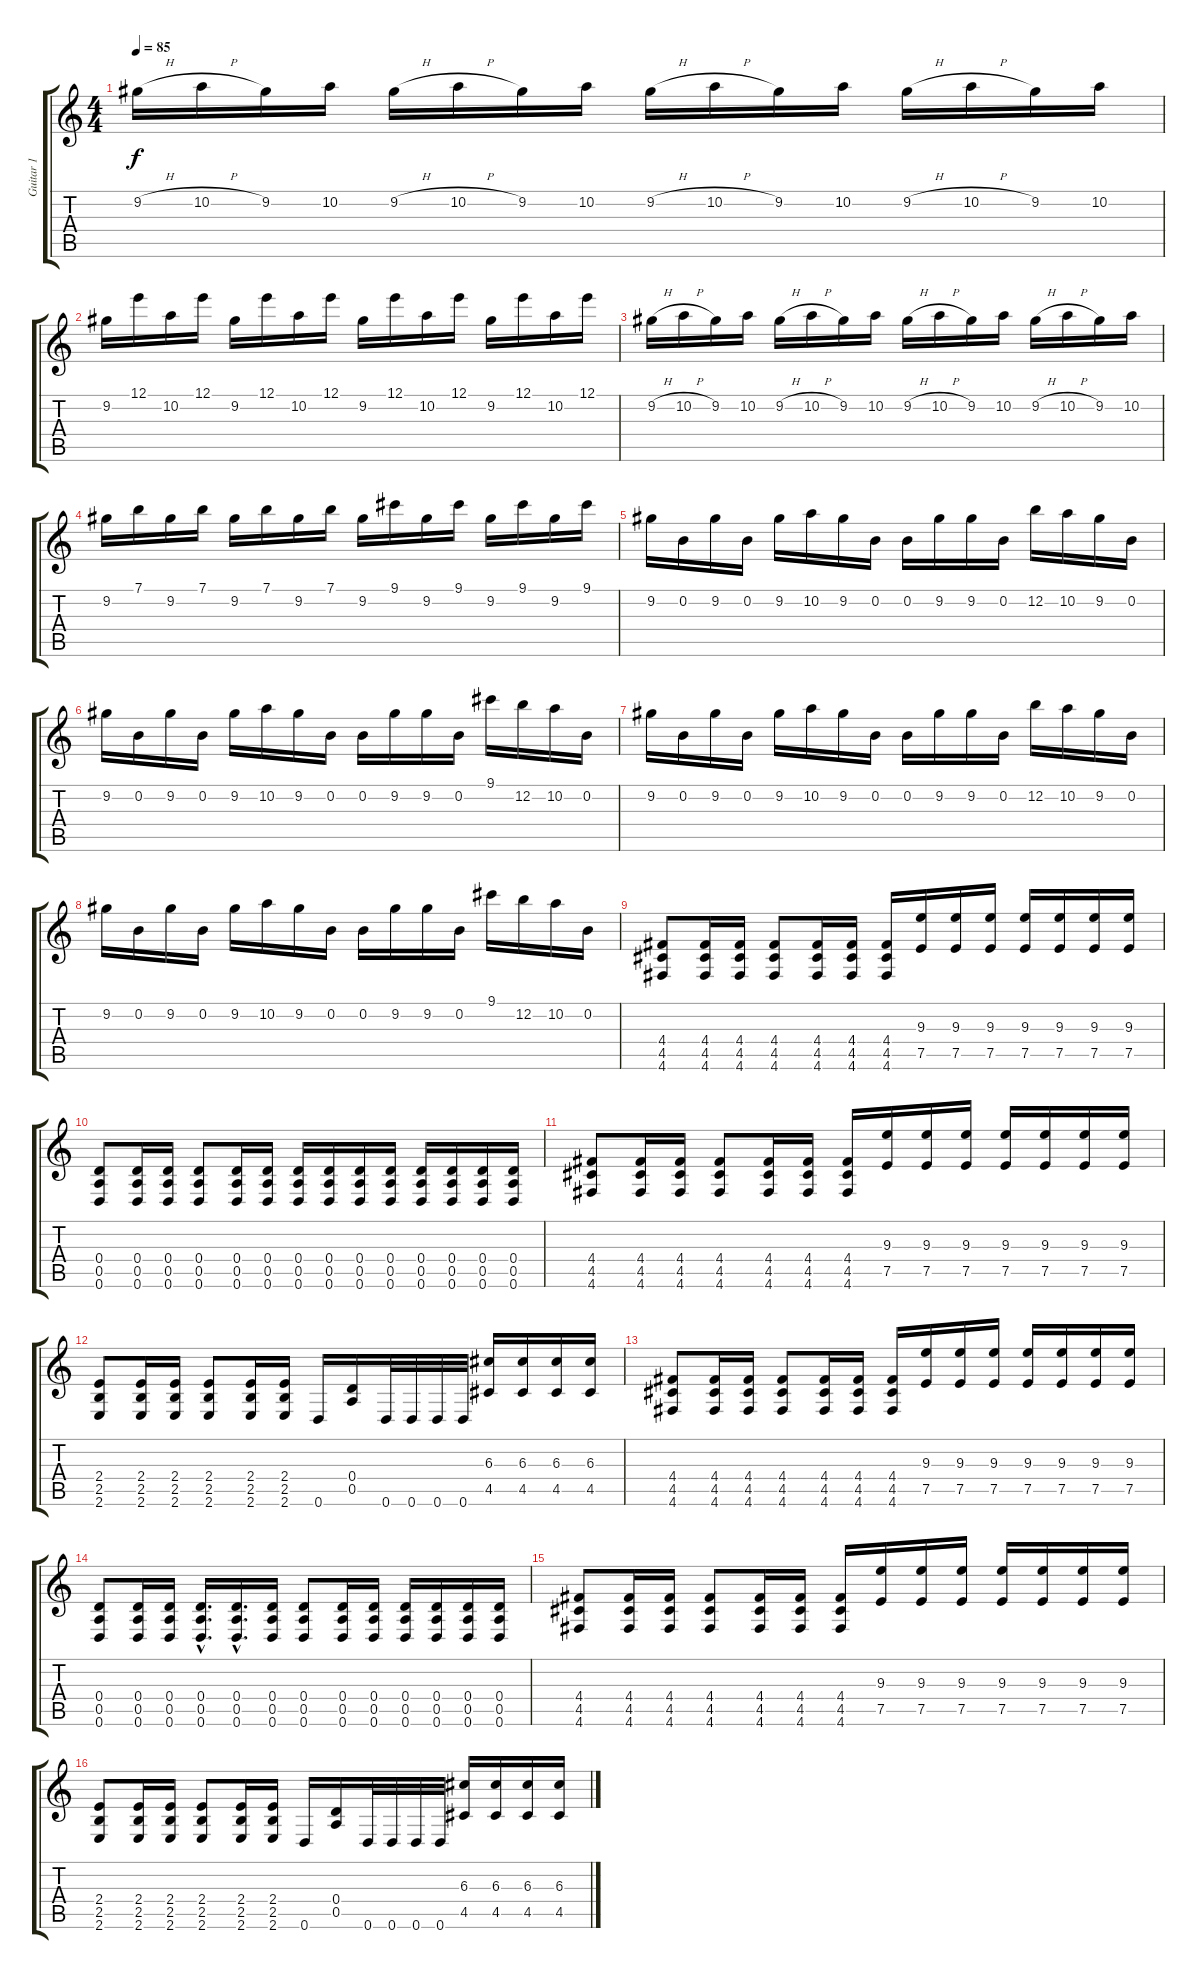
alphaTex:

\track ("Guitar 1" "Guitar 1") {instrument distortionguitar}
\staff {score tabs}
\tuning (E4 B3 G3 D3 A2 D2) {hide}
\ts (4 4)
\tempo 85
\clef g2
\ks c
9.2{h}.16{dy f} 10.2{h}.16 9.2.16 10.2.16 9.2{h}.16 10.2{h}.16 9.2.16 10.2.16 9.2{h}.16 10.2{h}.16 9.2.16 10.2.16 9.2{h}.16 10.2{h}.16 9.2.16 10.2.16 |
9.2.16 12.1.16 10.2.16 12.1.16 9.2.16 12.1.16 10.2.16 12.1.16 9.2.16 12.1.16 10.2.16 12.1.16 9.2.16 12.1.16 10.2.16 12.1.16 |
9.2{h}.16 10.2{h}.16 9.2.16 10.2.16 9.2{h}.16 10.2{h}.16 9.2.16 10.2.16 9.2{h}.16 10.2{h}.16 9.2.16 10.2.16 9.2{h}.16 10.2{h}.16 9.2.16 10.2.16 |
9.2.16 7.1.16 9.2.16 7.1.16 9.2.16 7.1.16 9.2.16 7.1.16 9.2.16 9.1.16 9.2.16 9.1.16 9.2.16 9.1.16 9.2.16 9.1.16 |
9.2.16 0.2.16 9.2.16 0.2.16 9.2.16 10.2.16 9.2.16 0.2.16 0.2.16 9.2.16 9.2.16 0.2.16 12.2.16 10.2.16 9.2.16 0.2.16 |
9.2.16 0.2.16 9.2.16 0.2.16 9.2.16 10.2.16 9.2.16 0.2.16 0.2.16 9.2.16 9.2.16 0.2.16 9.1.16 12.2.16 10.2.16 0.2.16 |
9.2.16 0.2.16 9.2.16 0.2.16 9.2.16 10.2.16 9.2.16 0.2.16 0.2.16 9.2.16 9.2.16 0.2.16 12.2.16 10.2.16 9.2.16 0.2.16 |
9.2.16 0.2.16 9.2.16 0.2.16 9.2.16 10.2.16 9.2.16 0.2.16 0.2.16 9.2.16 9.2.16 0.2.16 9.1.16 12.2.16 10.2.16 0.2.16 |
(4.4 4.5 4.6).8 (4.4 4.5 4.6).16 (4.4 4.5 4.6).16 (4.4 4.5 4.6).8 (4.4 4.5 4.6).16 (4.4 4.5 4.6).16 (4.4 4.5 4.6).16 (9.3 7.5).16 (9.3 7.5).16 (9.3 7.5).16 (9.3 7.5).16 (9.3 7.5).16 (9.3 7.5).16 (9.3 7.5).16 |
(0.4 0.5 0.6).8 (0.4 0.5 0.6).16 (0.4 0.5 0.6).16 (0.4 0.5 0.6).8 (0.4 0.5 0.6).16 (0.4 0.5 0.6).16 (0.4 0.5 0.6).16 (0.4 0.5 0.6).16 (0.4 0.5 0.6).16 (0.4 0.5 0.6).16 (0.4 0.5 0.6).16 (0.4 0.5 0.6).16 (0.4 0.5 0.6).16 (0.4 0.5 0.6).16 |
(4.4 4.5 4.6).8 (4.4 4.5 4.6).16 (4.4 4.5 4.6).16 (4.4 4.5 4.6).8 (4.4 4.5 4.6).16 (4.4 4.5 4.6).16 (4.4 4.5 4.6).16 (9.3 7.5).16 (9.3 7.5).16 (9.3 7.5).16 (9.3 7.5).16 (9.3 7.5).16 (9.3 7.5).16 (9.3 7.5).16 |
(2.4 2.5 2.6).8 (2.4 2.5 2.6).16 (2.4 2.5 2.6).16 (2.4 2.5 2.6).8 (2.4 2.5 2.6).16 (2.4 2.5 2.6).16 0.6.16 (0.4 0.5).16 0.6.32 0.6.32 0.6.32 0.6.32 (6.3 4.5).16 (6.3 4.5).16 (6.3 4.5).16 (6.3 4.5).16 |
(4.4 4.5 4.6).8 (4.4 4.5 4.6).16 (4.4 4.5 4.6).16 (4.4 4.5 4.6).8 (4.4 4.5 4.6).16 (4.4 4.5 4.6).16 (4.4 4.5 4.6).16 (9.3 7.5).16 (9.3 7.5).16 (9.3 7.5).16 (9.3 7.5).16 (9.3 7.5).16 (9.3 7.5).16 (9.3 7.5).16 |
(0.4 0.5 0.6).8 (0.4 0.5 0.6).16 (0.4 0.5 0.6).16 (0.4{hac} 0.5{hac} 0.6{hac}).16{d} (0.4{hac} 0.5{hac} 0.6{hac}).16{d} (0.4 0.5 0.6).16 (0.4 0.5 0.6).8 (0.4 0.5 0.6).16 (0.4 0.5 0.6).16 (0.4 0.5 0.6).16 (0.4 0.5 0.6).16 (0.4 0.5 0.6).16 (0.4 0.5 0.6).16 |
(4.4 4.5 4.6).8 (4.4 4.5 4.6).16 (4.4 4.5 4.6).16 (4.4 4.5 4.6).8 (4.4 4.5 4.6).16 (4.4 4.5 4.6).16 (4.4 4.5 4.6).16 (9.3 7.5).16 (9.3 7.5).16 (9.3 7.5).16 (9.3 7.5).16 (9.3 7.5).16 (9.3 7.5).16 (9.3 7.5).16 |
(2.4 2.5 2.6).8 (2.4 2.5 2.6).16 (2.4 2.5 2.6).16 (2.4 2.5 2.6).8 (2.4 2.5 2.6).16 (2.4 2.5 2.6).16 0.6.16 (0.4 0.5).16 0.6.32 0.6.32 0.6.32 0.6.32 (6.3 4.5).16 (6.3 4.5).16 (6.3 4.5).16 (6.3 4.5).16
